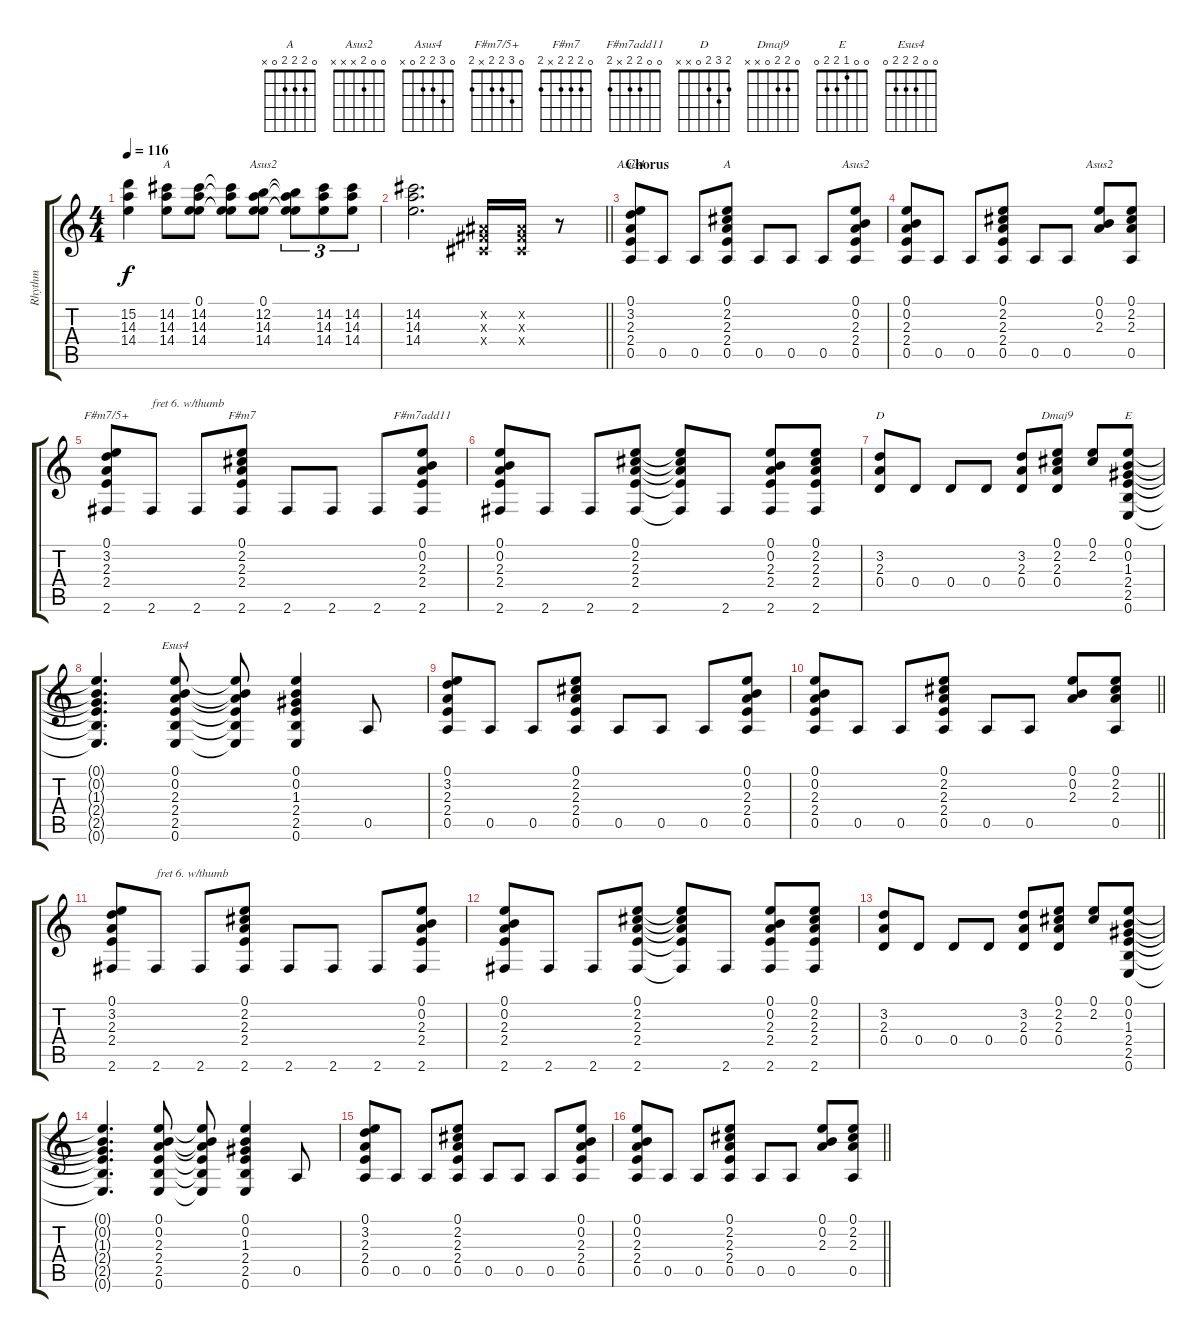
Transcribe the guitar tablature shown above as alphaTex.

\track ("Rhythm" "Rhythm") {instrument electricguitarclean}
\staff {score tabs}
\tuning (E4 B3 G3 D3 A2 E2) {hide}
\chord ("A" x 14 14 14 x x) {firstfret 14}
\chord ("Asus2" 12 12 14 14 12 x) {firstfret 12 barre 12}
\chord ("Asus4" 0 3 2 2 0 x)
\chord ("A" 0 2 2 2 0 x)
\chord ("Asus2" 0 0 2 2 0 x)
\chord ("Asus2" 0 0 2 x x x)
\chord ("F#m7/5+" 0 3 2 2 x 2)
\chord ("F#m7" 0 2 2 2 x 2)
\chord ("F#m7add11" 0 0 2 2 x 2)
\chord ("D" 2 3 2 0 x x)
\chord ("Dmaj9" 0 2 2 0 x x)
\chord ("E" 0 0 1 2 2 0)
\chord ("Esus4" 0 0 2 2 2 0)
\ts (4 4)
\tempo 116
\clef g2
\ks c
(15.2 14.3 14.4).4{dy f} (14.2 14.3 14.4).8{ch "A"} (0.1 14.2 14.3 14.4).8 (0.1{t} 14.2{t} 14.3{t} 14.4{t}).8 (0.1 12.2 14.3 14.4).8{ch "Asus2"} (0.1{t} 12.2{t} 14.3{t} 14.4{t}).8{tu (3 2)} (14.2 14.3 14.4).8{tu (3 2)} (14.2 14.3 14.4).8{tu (3 2)} |
\barLineRight lightlight
(14.2 14.3 14.4).2{d} (-1.2{x} -1.3{x} -1.4{x}).16 (-1.2{x} -1.3{x} -1.4{x}).16 r.8 |
\section ("" "Chorus")
(0.1 3.2 2.3 2.4 0.5).8{ch "Asus4"} 0.5.8 0.5.8 (0.1 2.2 2.3 2.4 0.5).8{ch "A"} 0.5.8 0.5.8 0.5.8 (0.1 0.2 2.3 2.4 0.5).8{ch "Asus2"} |
(0.1 0.2 2.3 2.4 0.5).8 0.5.8 0.5.8 (0.1 2.2 2.3 2.4 0.5).8 0.5.8 0.5.8 (0.1 0.2 2.3).8{ch "Asus2"} (0.1 2.2 2.3 0.5).8 |
(0.1 3.2 2.3 2.4 2.6).8{ch "F#m7/5+"} 2.6.8{txt "fret 6. w/thumb"} 2.6.8 (0.1 2.2 2.3 2.4 2.6).8{ch "F#m7"} 2.6.8 2.6.8 2.6.8 (0.1 0.2 2.3 2.4 2.6).8{ch "F#m7add11"} |
(0.1 0.2 2.3 2.4 2.6).8 2.6.8 2.6.8 (0.1 2.2 2.3 2.4 2.6).8 (0.1{t} 2.2{t} 2.3{t} 2.4{t} 2.6{t}).8 2.6.8 (0.1 0.2 2.3 2.4 2.6).8 (0.1 2.2 2.3 2.4 2.6).8 |
(3.2 2.3 0.4).8{ch "D"} 0.4.8 0.4.8 0.4.8 (3.2 2.3 0.4).8 (0.1 2.2 2.3 0.4).8{ch "Dmaj9"} (0.1 2.2).8 (0.1 0.2 1.3 2.4 2.5 0.6).8{ch "E"} |
(0.1{t} 0.2{t} 1.3{t} 2.4{t} 2.5{t} 0.6{t}).4{d} (0.1 0.2 2.3 2.4 2.5 0.6).8{ch "Esus4"} (0.1{t} 0.2{t} 2.3{t} 2.4{t} 2.5{t} 0.6{t}).8 (0.1 0.2 1.3 2.4 2.5 0.6).4 0.5.8 |
(0.1 3.2 2.3 2.4 0.5).8 0.5.8 0.5.8 (0.1 2.2 2.3 2.4 0.5).8 0.5.8 0.5.8 0.5.8 (0.1 0.2 2.3 2.4 0.5).8 |
\barLineRight lightlight
(0.1 0.2 2.3 2.4 0.5).8 0.5.8 0.5.8 (0.1 2.2 2.3 2.4 0.5).8 0.5.8 0.5.8 (0.1 0.2 2.3).8 (0.1 2.2 2.3 0.5).8 |
(0.1 3.2 2.3 2.4 2.6).8 2.6.8{txt "fret 6. w/thumb"} 2.6.8 (0.1 2.2 2.3 2.4 2.6).8 2.6.8 2.6.8 2.6.8 (0.1 0.2 2.3 2.4 2.6).8 |
(0.1 0.2 2.3 2.4 2.6).8 2.6.8 2.6.8 (0.1 2.2 2.3 2.4 2.6).8 (0.1{t} 2.2{t} 2.3{t} 2.4{t} 2.6{t}).8 2.6.8 (0.1 0.2 2.3 2.4 2.6).8 (0.1 2.2 2.3 2.4 2.6).8 |
(3.2 2.3 0.4).8 0.4.8 0.4.8 0.4.8 (3.2 2.3 0.4).8 (0.1 2.2 2.3 0.4).8 (0.1 2.2).8 (0.1 0.2 1.3 2.4 2.5 0.6).8 |
(0.1{t} 0.2{t} 1.3{t} 2.4{t} 2.5{t} 0.6{t}).4{d} (0.1 0.2 2.3 2.4 2.5 0.6).8 (0.1{t} 0.2{t} 2.3{t} 2.4{t} 2.5{t} 0.6{t}).8 (0.1 0.2 1.3 2.4 2.5 0.6).4 0.5.8 |
(0.1 3.2 2.3 2.4 0.5).8 0.5.8 0.5.8 (0.1 2.2 2.3 2.4 0.5).8 0.5.8 0.5.8 0.5.8 (0.1 0.2 2.3 2.4 0.5).8 |
\barLineRight lightlight
(0.1 0.2 2.3 2.4 0.5).8 0.5.8 0.5.8 (0.1 2.2 2.3 2.4 0.5).8 0.5.8 0.5.8 (0.1 0.2 2.3).8 (0.1 2.2 2.3 0.5).8
